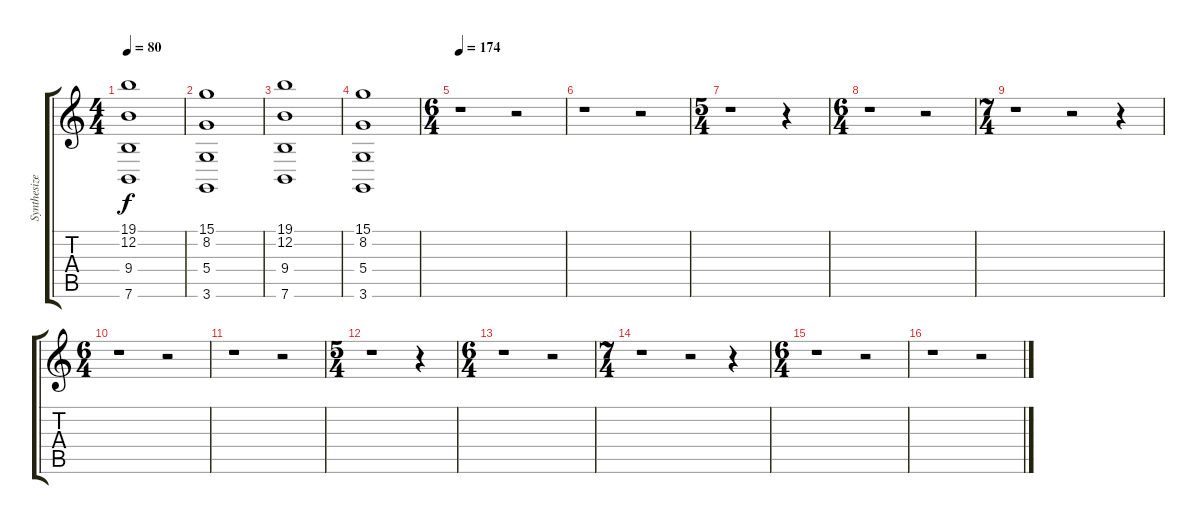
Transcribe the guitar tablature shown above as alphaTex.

\track ("Synthesizer" "Synthesize") {instrument drawbarorgan}
\staff {score tabs}
\tuning (E4 B3 G3 D3 A2 E2) {hide}
\ts (4 4)
\tempo 80
\clef g2
\ks c
(19.1 12.2 9.4 7.6).1{dy f} |
(15.1 8.2 5.4 3.6).1 |
(19.1 12.2 9.4 7.6).1 |
(15.1 8.2 5.4 3.6).1 |
\ts (6 4)
\tempo 174
r.1 r.2 |
r.1 r.2 |
\ts (5 4)
r.1 r.4 |
\ts (6 4)
r.1 r.2 |
\ts (7 4)
r.1 r.2 r.4 |
\ts (6 4)
r.1 r.2 |
r.1 r.2 |
\ts (5 4)
r.1 r.4 |
\ts (6 4)
r.1 r.2 |
\ts (7 4)
r.1 r.2 r.4 |
\ts (6 4)
r.1 r.2 |
r.1 r.2
